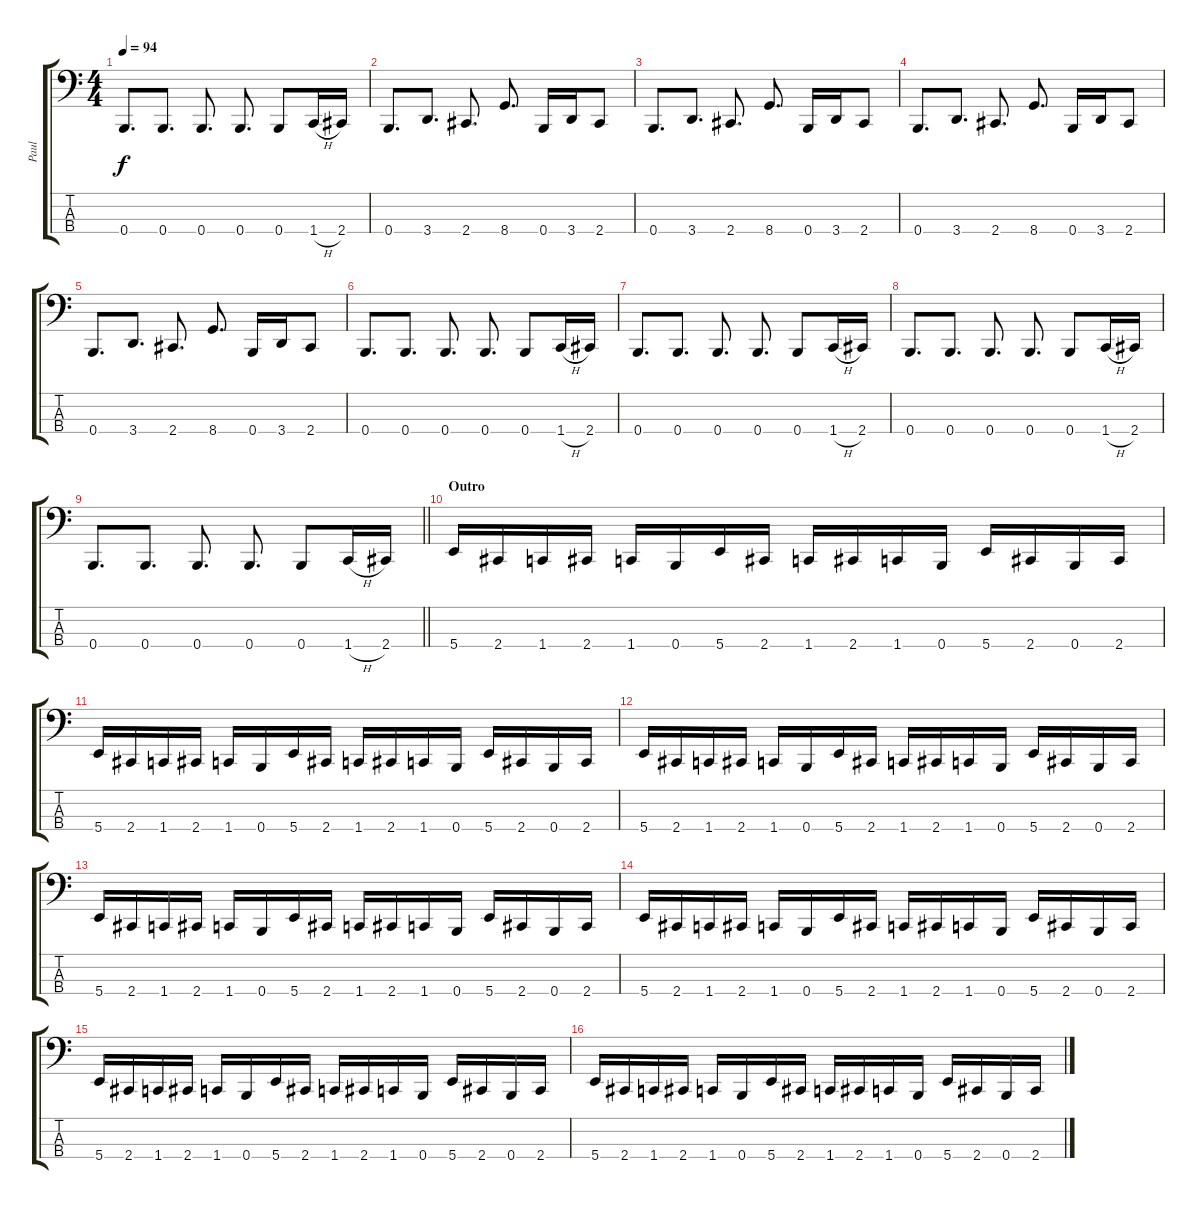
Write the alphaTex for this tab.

\track ("Paul" "Paul") {instrument electricbasspick}
\staff {score tabs}
\tuning (E2 B1 Gb1 B0) {hide}
\ts (4 4)
\tempo 94
\clef f4
\ks c
0.4.8{d dy f} 0.4.8{d} 0.4.8{d} 0.4.8{d} 0.4.8 1.4{h}.16 2.4.16 |
0.4.8{d} 3.4.8{d} 2.4.8{d} 8.4.8{d} 0.4.16 3.4.16 2.4.8 |
0.4.8{d} 3.4.8{d} 2.4.8{d} 8.4.8{d} 0.4.16 3.4.16 2.4.8 |
0.4.8{d} 3.4.8{d} 2.4.8{d} 8.4.8{d} 0.4.16 3.4.16 2.4.8 |
0.4.8{d} 3.4.8{d} 2.4.8{d} 8.4.8{d} 0.4.16 3.4.16 2.4.8 |
0.4.8{d} 0.4.8{d} 0.4.8{d} 0.4.8{d} 0.4.8 1.4{h}.16 2.4.16 |
0.4.8{d} 0.4.8{d} 0.4.8{d} 0.4.8{d} 0.4.8 1.4{h}.16 2.4.16 |
0.4.8{d} 0.4.8{d} 0.4.8{d} 0.4.8{d} 0.4.8 1.4{h}.16 2.4.16 |
\barLineRight lightlight
0.4.8{d} 0.4.8{d} 0.4.8{d} 0.4.8{d} 0.4.8 1.4{h}.16 2.4.16 |
\section ("" "Outro")
5.4.16 2.4.16 1.4.16 2.4.16 1.4.16 0.4.16 5.4.16 2.4.16 1.4.16 2.4.16 1.4.16 0.4.16 5.4.16 2.4.16 0.4.16 2.4.16 |
5.4.16 2.4.16 1.4.16 2.4.16 1.4.16 0.4.16 5.4.16 2.4.16 1.4.16 2.4.16 1.4.16 0.4.16 5.4.16 2.4.16 0.4.16 2.4.16 |
5.4.16 2.4.16 1.4.16 2.4.16 1.4.16 0.4.16 5.4.16 2.4.16 1.4.16 2.4.16 1.4.16 0.4.16 5.4.16 2.4.16 0.4.16 2.4.16 |
5.4.16 2.4.16 1.4.16 2.4.16 1.4.16 0.4.16 5.4.16 2.4.16 1.4.16 2.4.16 1.4.16 0.4.16 5.4.16 2.4.16 0.4.16 2.4.16 |
5.4.16 2.4.16 1.4.16 2.4.16 1.4.16 0.4.16 5.4.16 2.4.16 1.4.16 2.4.16 1.4.16 0.4.16 5.4.16 2.4.16 0.4.16 2.4.16 |
5.4.16 2.4.16 1.4.16 2.4.16 1.4.16 0.4.16 5.4.16 2.4.16 1.4.16 2.4.16 1.4.16 0.4.16 5.4.16 2.4.16 0.4.16 2.4.16 |
5.4.16 2.4.16 1.4.16 2.4.16 1.4.16 0.4.16 5.4.16 2.4.16 1.4.16 2.4.16 1.4.16 0.4.16 5.4.16 2.4.16 0.4.16 2.4.16
